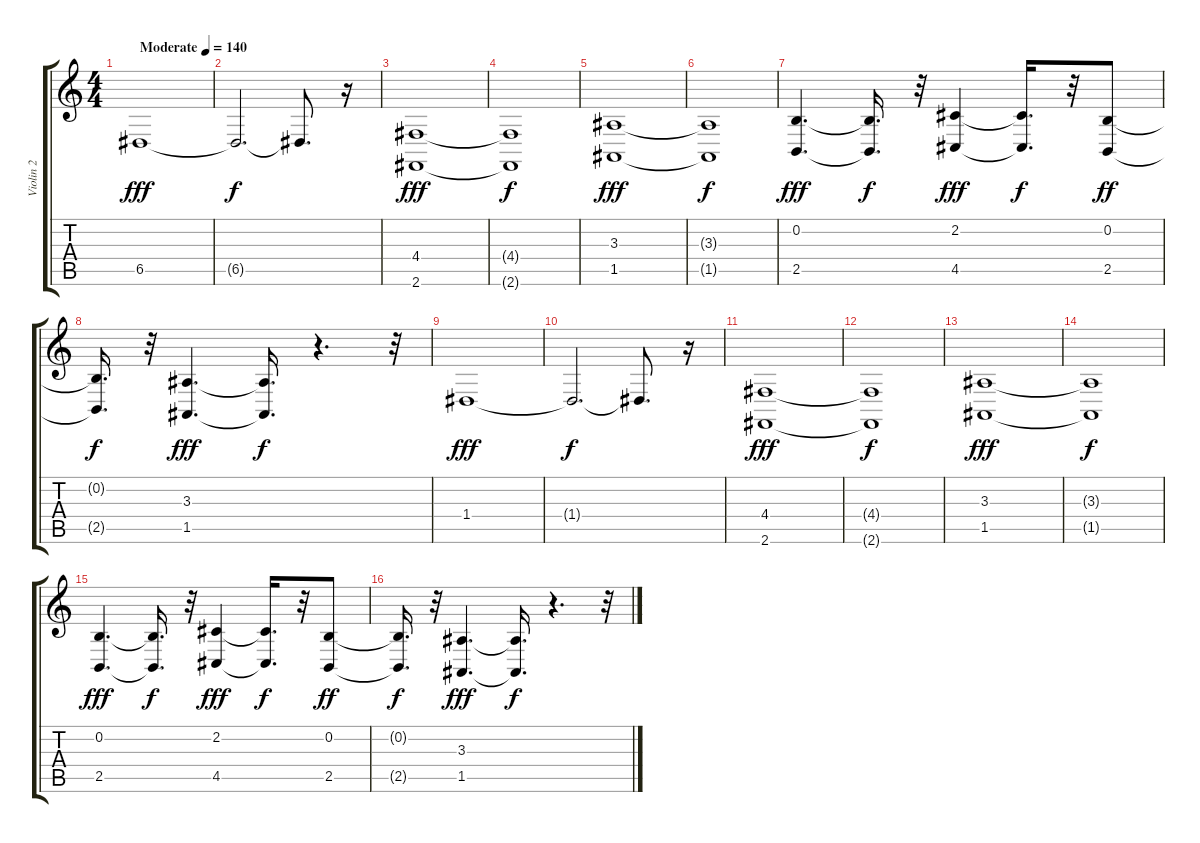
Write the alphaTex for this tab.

\track ("Violin 2" "Violin 2") {instrument tremolostrings}
\staff {score tabs}
\tuning (E4 B3 G3 D3 A2 E2) {hide}
\ts (4 4)
\tempo (140 "Moderate")
\clef g2
\ks c
6.5.1{dy fff instrument tremolostrings} |
6.5{t}.2{d dy f} 6.5{t}.8{d} r.16 |
(4.4 2.6).1{dy fff volume 13} |
(4.4{t} 2.6{t}).1{dy f} |
(3.3 1.5).1{dy fff} |
(3.3{t} 1.5{t}).1{dy f} |
(0.2 2.5).4{d dy fff volume 13} (0.2{t} 2.5{t}).16{d dy f} r.32 (2.2 4.5).4{dy fff} (2.2{t} 4.5{t}).16{d dy f} r.32 (0.2 2.5).8{dy ff} |
(0.2{t} 2.5{t}).16{d dy f} r.32 (3.3 1.5).4{d dy fff} (3.3{t} 1.5{t}).16{d dy f} r.4{d} r.32 |
1.4.1{dy fff volume 14} |
1.4{t}.2{d dy f} 1.4{t}.8{d} r.16 |
(4.4 2.6).1{dy fff volume 13} |
(4.4{t} 2.6{t}).1{dy f} |
(3.3 1.5).1{dy fff} |
(3.3{t} 1.5{t}).1{dy f} |
(0.2 2.5).4{d dy fff volume 13} (0.2{t} 2.5{t}).16{d dy f} r.32 (2.2 4.5).4{dy fff} (2.2{t} 4.5{t}).16{d dy f} r.32 (0.2 2.5).8{dy ff} |
(0.2{t} 2.5{t}).16{d dy f} r.32 (3.3 1.5).4{d dy fff} (3.3{t} 1.5{t}).16{d dy f} r.4{d} r.32
